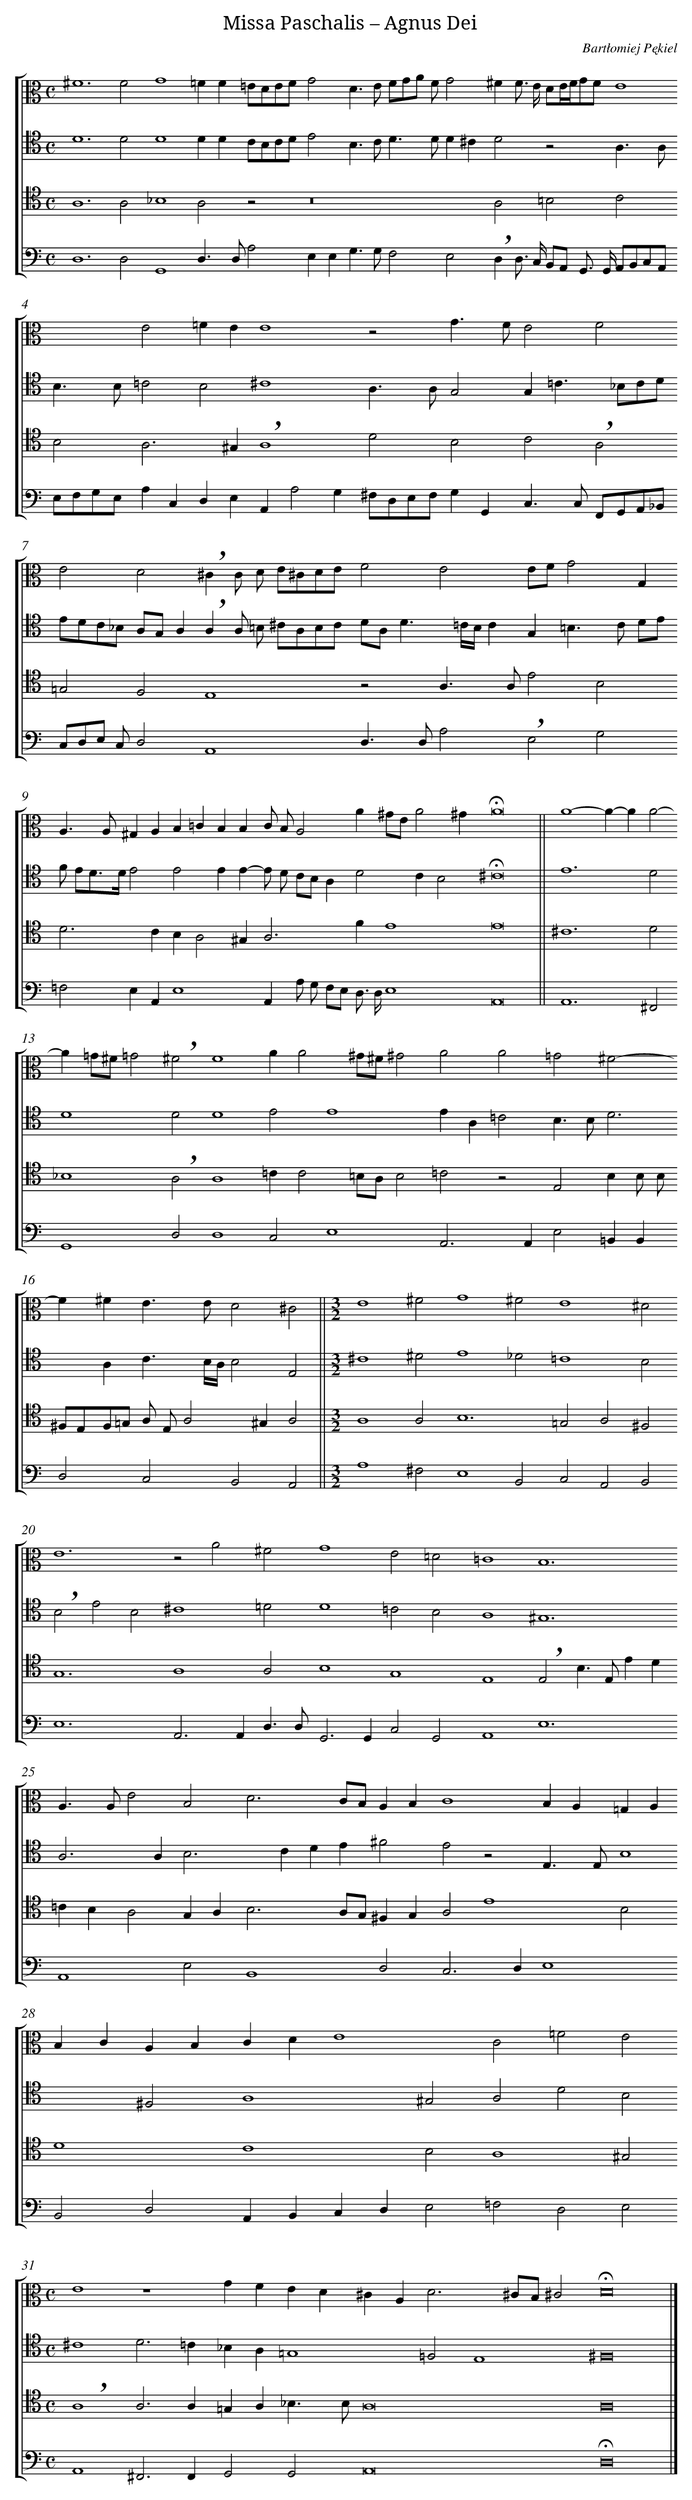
X:1
T: Missa Paschalis – Agnus Dei
C: Bartłomiej Pękiel
L: 1/8
M: C
%%staves [1 2 3 4]
V: 1 clef=alto
V: 2 clef=tenor
V: 3 clef=tenor
V: 4 clef=bass
K: C
[V:1] ^F12F4 [|]
[V:2] D12D4 [|]
[V:3] A,12A,4 [|]
[V:4] D,12D,4 [|]
[V:1] G8=F2F2=EDEF [|]
[V:2] D8D2D2CB,CD [|]
[V:3] _B,8A,4z4 [|]
[V:4] G,,8D,2>D,2A,4 [|]
[V:1] G4D2>E2 FGA FG4 [|]
[V:2] E4B,2>C2D2>D2D2^C2 [|]
[V:3] z16 [|]
[V:4] E,2E,2G,2>G,2F,4E,4 [|]
[V:1] ^F2F> E DE/F/GFE8 [|]
[V:2] D4z4A,2>A,2B,3B, [|]
[V:3] A,4=B,4C4B,4 [|]
[V:4] !breath!D,2D,> C, B,,A,, G,,> G,, A,,B,,C,A,, E,F,G,E, [|]
[V:1] E4=F2E2E8 [|]
[V:2] =C4B,4^C8 [|]
[V:3] A,4>^G,4!breath!A,8 [|]
[V:4] A,2C,2D,2E,2A,,2A,4G,2 [|]
[V:1] z4G2>F2E4F4 [|]
[V:2] A,2>A,2G,4G,2=C2>_B,2CD [|]
[V:3] D4B,4C4!breath!A,4 [|]
[V:4] ^F,D,E,F,G,2G,,2C,2>C,2 F,,G,,A,,_B,, [|]
[V:1] E4D4!breath!^C2C D E^CDE [|]
[V:2] EDC_B, A,G,A,2!breath!A,2A, =B, ^CA,B,C [|]
[V:3] =G,4F,4E,8 [|]
[V:4] C,D,E, C,D,4A,,8 [|]
[V:1] F4E4EFG4G,2 [|]
[V:2] DA,2<D2=C/B,/C2G,2=B,2>C2 DE [|]
[V:3] z4A,2>A,2E4B,4 [|]
[V:4] D,2>D,2A,4!breath!E,4G,4 [|]
[V:1] A,2>A,2^G,2A,2B,2=C2B,2B,2 [|]
[V:2] F ED>DE4E4E2E2- [|]
[V:3] D4>C4B,2A,4^G,2 [|]
[V:4] =F,4E,2A,,2E,8 [|]
[V:1] C B,A,4A2^GEA4^G2 [|]
[V:2] E D CB,A,2D4C2B,4 [|]
[V:3] A,4>F4E8 [|]
[V:4] A,,2A, G, F,E, D,> D,E,8 [|]
[V:1] !fermata!A16 ||
[V:2] !fermata!^C16 ||
[V:3] E16 ||
[V:4] A,,16 ||
[V:1] A8-A2-A2A4- [|]
[V:2] E12D4 [|]
[V:3] ^C12D4 [|]
[V:4] A,,12^F,,4 [|]
[V:1] A2=G^F=G4!breath!^F4F8 [|]
[V:2] D8D4D8 [|]
[V:3] _B,8!breath!A,4A,8 [|]
[V:4] G,,8D,4D,8 [|]
[V:1] A2A4^G^F^G4 [|]
[V:2] E4E8 [|]
[V:3] =C2C4=B,A,B,4 [|]
[V:4] C,4E,8 [|]
[V:1] A4A4=G4^F4- [|]
[V:2] E2A,2=C4B,2>B,2D6 [|]
[V:3] =C4z4E,4B,2B, B, [|]
[V:4] A,,4>A,,4E,4=B,,2B,,2 [|]
[V:1] F2^F2E2>E2D4^C4 ||
[V:2] A,2C3B,/A,/B,4E,4 ||
[V:3] ^F,E,F,=G, A, E,A,4^G,2A,4 ||
[V:4] D,4C,4B,,4A,,4 ||
[V:1] [M:3/2]E8^F4 [|]
[V:2] [M:3/2]^C8^D4 [|]
[V:3] [M:3/2]A,8A,4 [|]
[V:4] [M:3/2]A,8^F,4 [|]
[V:1] G8^F4 [|]
[V:2] E8_D4 [|]
[V:3] B,12 [|]
[V:4] E,8B,,4 [|]
[V:1] E8^D4 [|]
[V:2] =C8B,4 [|]
[V:3] =G,4A,4^F,4 [|]
[V:4] C,4A,,4B,,4 [|]
[V:1] E12 [|]
[V:2] !breath!B,4E4B,4 [|]
[V:3] G,12 [|]
[V:4] E,12 [|]
[V:1] z4A4^F4 [|]
[V:2] ^C8=D4 [|]
[V:3] A,8A,4 [|]
[V:4] A,,4>A,,4D,3D, [|]
[V:1] G8E4 [|]
[V:2] D8=C4 [|]
[V:3] B,8G,8 [|]
[V:4] G,,4>G,,4C,4 [|]
[V:1] =D4=C8 [|]
[V:2] B,4A,8 [|]
[V:3] E,8 [|]
[V:4] G,,4A,,8 [|]
[V:1] B,12 [|]
[V:2] ^G,12 [|]
[V:3] !breath!E,4B,2>E,2E2D2 [|]
[V:4] E,12 [|]
[V:1] A,2>A,2E4B,4 [|]
[V:2] A,4>A,4B,6 [|]
[V:3] =C2B,2A,4G,2A,2 [|]
[V:4] A,,8E,4 [|]
[V:1] D6CB,A,2B,2 [|]
[V:2] C2D2E2^F4 [|]
[V:3] B,6A,G,^F,2G,2 [|]
[V:4] B,,8D,4 [|]
[V:1] C8B,2A,2 [|]
[V:2] E4z4E,3E, [|]
[V:3] A,4E8 [|]
[V:4] C,4>D,4E,8 [|]
[V:1] =G,2A,2B,2C2A,2B,2 [|]
[V:2] B,8^F,4 [|]
[V:3] B,4D8 [|]
[V:4] B,,4D,4 [|]
[V:1] C2D2E8 [|]
[V:2] A,8^G,4 [|]
[V:3] C8B,4 [|]
[V:4] A,,2B,,2C,2D,2E,4 [|]
[V:1] C4=F4E4 [|]
[V:2] A,4D4B,4 [|]
[V:3] A,8^G,4 [|]
[V:4] =F,4D,4E,4 [|]
[V:1] [M:C]E8z8 [|]
[V:2] [M:C]^C8D6=C2 [|]
[V:3] [M:C]!breath!A,8A,6A,2 [|]
[V:4] [M:C]A,,8^F,,6F,,2 [|]
[V:1] G2F2E2D2^C2A,2D6 [|]
[V:2] _B,2A,2=G,8=F,4 [|]
[V:3] =G,2A,2_B,2>B,2A,16 [|]
[V:4] G,,4G,,4A,,16 [|]
[V:1] ^CB,^C4!fermata!D16 |]
[V:2] E,8^F,16 |]
[V:3] A,16 |]
[V:4] !fermata!D,16 |]
